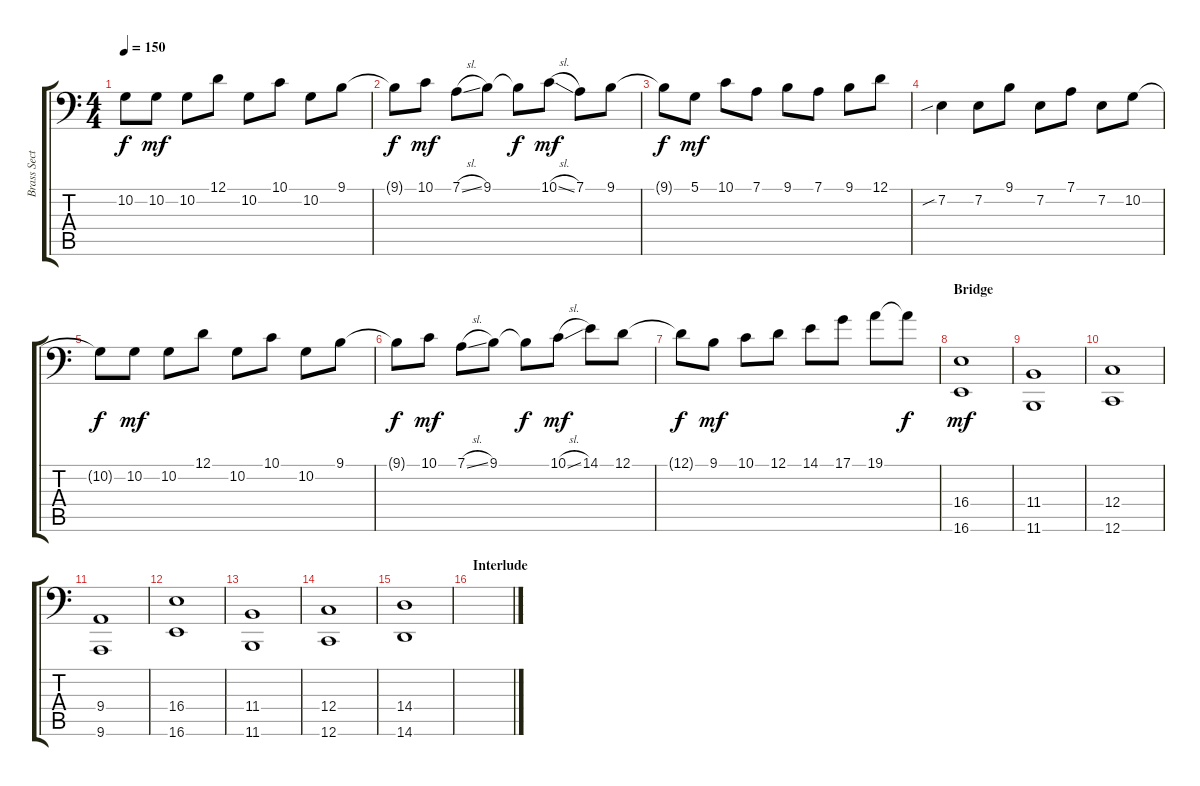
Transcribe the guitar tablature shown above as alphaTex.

\track ("Brass Section 2" "Brass Sect") {instrument brasssection}
\staff {score tabs}
\tuning (D3 A2 F2 C2 G1 C1) {hide}
\ts (4 4)
\tempo 150
\clef f4
\ks c
10.2{t}.8{dy f} 10.2.8{dy mf} 10.2.8 12.1.8 10.2.8 10.1.8 10.2.8 9.1.8 |
9.1{t}.8{dy f} 10.1.8{dy mf} 7.1{sl}.8 9.1.8 9.1{t}.8{dy f} 10.1{sl}.8{dy mf} 7.1.8 9.1.8 |
9.1{t}.8{dy f} 5.1.8{dy mf} 10.1.8 7.1.8 9.1.8 7.1.8 9.1.8 12.1.8 |
7.2{sib}.4 7.2.8 9.1.8 7.2.8 7.1.8 7.2.8 10.2.8 |
10.2{t}.8{dy f} 10.2.8{dy mf} 10.2.8 12.1.8 10.2.8 10.1.8 10.2.8 9.1.8 |
9.1{t}.8{dy f} 10.1.8{dy mf} 7.1{sl}.8 9.1.8 9.1{t}.8{dy f} 10.1{sl}.8{dy mf} 14.1.8 12.1.8 |
12.1{t}.8{dy f} 9.1.8{dy mf} 10.1.8 12.1.8 14.1.8 17.1.8 19.1.8 19.1{t}.8{dy f} |
\section ("" "Bridge")
(16.4 16.6).1{dy mf} |
(11.4 11.6).1 |
(12.4 12.6).1 |
(9.4 9.6).1 |
(16.4 16.6).1 |
(11.4 11.6).1 |
(12.4 12.6).1 |
(14.4 14.6).1 |
\section ("" "Interlude")
